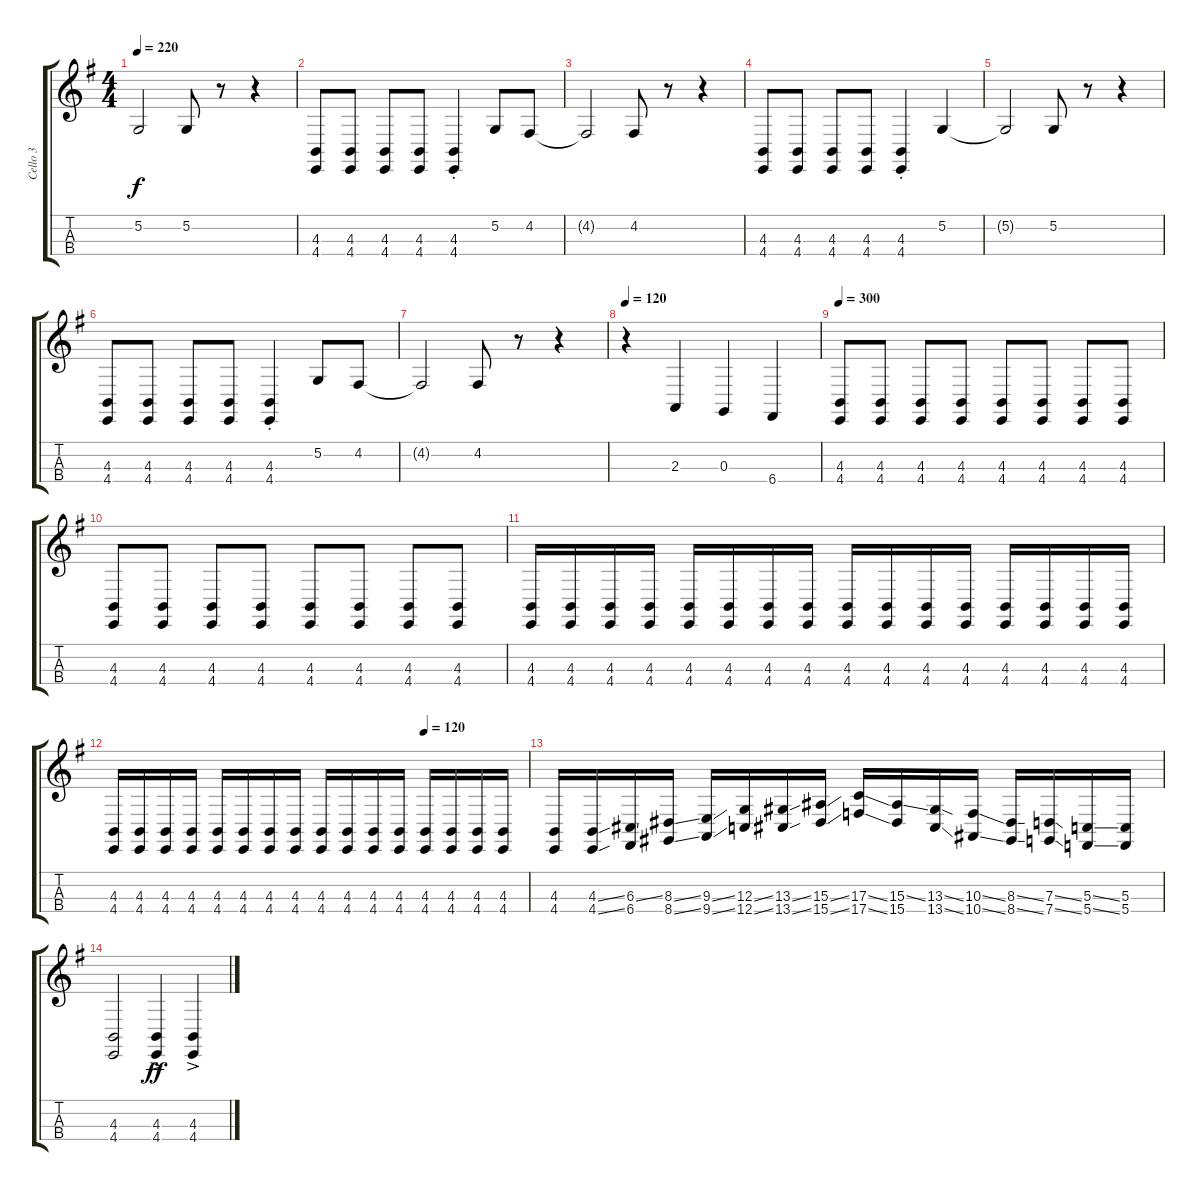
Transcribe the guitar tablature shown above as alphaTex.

\track ("Cello 3" "Cello 3") {instrument cello}
\staff {score tabs}
\tuning (A3 D3 G2 C2) {hide}
\ts (4 4)
\tempo 220
\clef g2
\ks g
5.2{t}.2{dy f} 5.2.8 r.8 r.4 |
(4.3 4.4).8 (4.3 4.4).8 (4.3 4.4).8 (4.3 4.4).8 (4.3{st} 4.4{st}).4 5.2.8 4.2.8 |
4.2{t}.2 4.2.8 r.8 r.4 |
(4.3 4.4).8 (4.3 4.4).8 (4.3 4.4).8 (4.3 4.4).8 (4.3{st} 4.4{st}).4 5.2.4 |
5.2{t}.2 5.2.8 r.8 r.4 |
(4.3 4.4).8 (4.3 4.4).8 (4.3 4.4).8 (4.3 4.4).8 (4.3{st} 4.4{st}).4 5.2.8 4.2.8 |
4.2{t}.2 4.2.8 r.8 r.4 |
\tempo 120
r.4 2.3.4 0.3.4 6.4.4 |
\tempo 300
(4.3 4.4).8 (4.3 4.4).8 (4.3 4.4).8 (4.3 4.4).8 (4.3 4.4).8 (4.3 4.4).8 (4.3 4.4).8 (4.3 4.4).8 |
(4.3 4.4).8 (4.3 4.4).8 (4.3 4.4).8 (4.3 4.4).8 (4.3 4.4).8 (4.3 4.4).8 (4.3 4.4).8 (4.3 4.4).8 |
(4.3 4.4).16 (4.3 4.4).16 (4.3 4.4).16 (4.3 4.4).16 (4.3 4.4).16 (4.3 4.4).16 (4.3 4.4).16 (4.3 4.4).16 (4.3 4.4).16 (4.3 4.4).16 (4.3 4.4).16 (4.3 4.4).16 (4.3 4.4).16 (4.3 4.4).16 (4.3 4.4).16 (4.3 4.4).16 |
\tempo (120 0.75)
(4.3 4.4).16 (4.3 4.4).16 (4.3 4.4).16 (4.3 4.4).16 (4.3 4.4).16 (4.3 4.4).16 (4.3 4.4).16 (4.3 4.4).16 (4.3 4.4).16 (4.3 4.4).16 (4.3 4.4).16 (4.3 4.4).16 (4.3 4.4).16 (4.3 4.4).16 (4.3 4.4).16 (4.3 4.4).16 |
(4.3 4.4).16 (4.3{ss} 4.4{ss}).16 (6.3{ss} 6.4).16 (8.3{ss} 8.4{ss}).16 (9.3{ss} 9.4{ss}).16 (12.3{ss} 12.4{ss}).16 (13.3{ss} 13.4{ss}).16 (15.3{ss} 15.4{ss}).16 (17.3{ss} 17.4{ss}).16 (15.3{ss} 15.4).16 (13.3{ss} 13.4{ss}).16 (10.3{ss} 10.4{ss}).16 (8.3{ss} 8.4{ss}).16 (7.3{ss} 7.4{ss}).16 (5.3{ss} 5.4{ss}).16 (5.3 5.4).16 |
(4.3 4.4).2 (4.3{ac} 4.4{ac}).4{dy ff} (4.3{ac} 4.4{ac}).4
